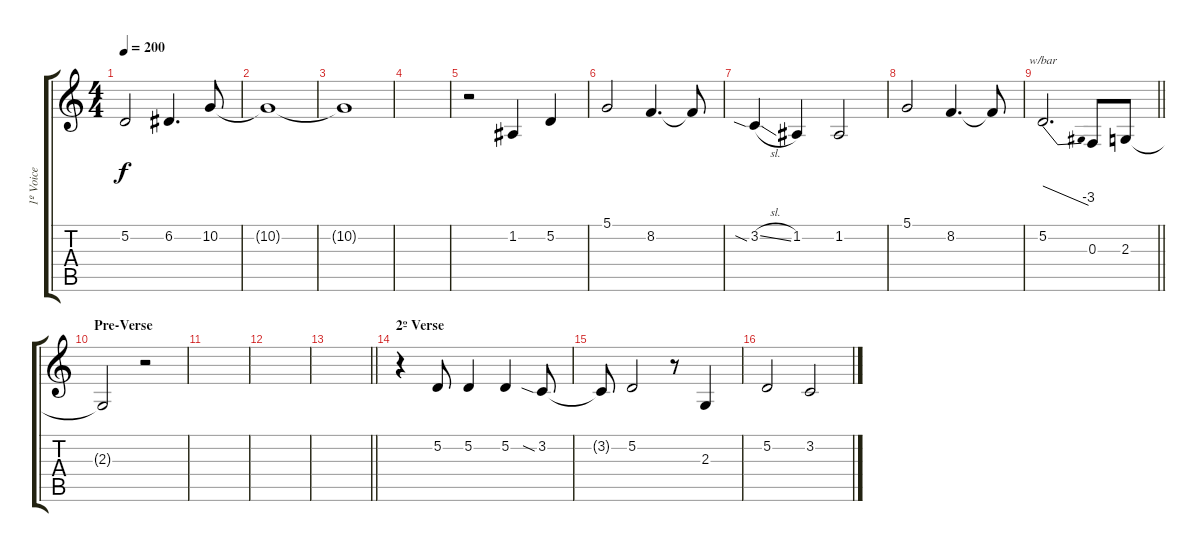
\track ("1º Voice" "1º Voice") {instrument clarinet}
\staff {score tabs}
\tuning (D4 A3 F3 C3 G2 C2) {hide}
\ts (4 4)
\tempo 200
\clef g2
\ks c
5.2.2{dy f} 6.2.4{d} 10.2.8 |
10.2{t}.1 |
10.2{t}.1 |
|
r.2 1.2.4 5.2.4 |
5.1.2 8.2.4{d} 8.2{t}.8 |
3.2{sia sl}.4 1.2.4 1.2.2 |
5.1.2 8.2.4{d} 8.2{t}.8 |
\barLineRight lightlight
5.2.2{d tbe (dive default 0 0 60 -12)} 0.3.8 2.3.8 |
\section ("" "Pre-Verse")
2.3{t}.2 r.2 |
|
|
\barLineRight lightlight
|
\section ("" "2º Verse")
r.4 5.2.8 5.2.4 5.2.4 3.2{sia}.8 |
3.2{t}.8 5.2.2 r.8 2.3.4 |
5.2.2 3.2.2
